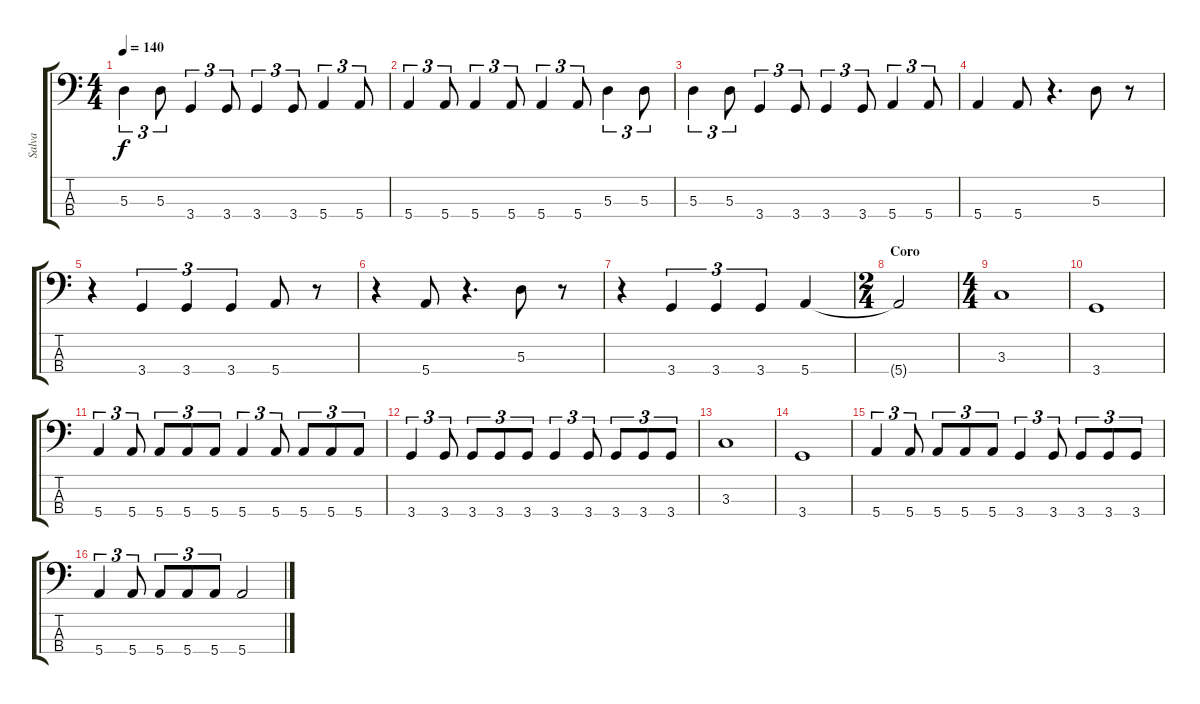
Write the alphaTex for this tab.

\track ("Salva" "Salva") {instrument electricbassfinger}
\staff {score tabs}
\tuning (G2 D2 A1 E1) {hide}
\ts (4 4)
\tempo 140
\clef f4
\ks c
5.3.4{tu (3 2) dy f} 5.3.8{tu (3 2)} 3.4.4{tu (3 2)} 3.4.8{tu (3 2)} 3.4.4{tu (3 2)} 3.4.8{tu (3 2)} 5.4.4{tu (3 2)} 5.4.8{tu (3 2)} |
5.4.4{tu (3 2)} 5.4.8{tu (3 2)} 5.4.4{tu (3 2)} 5.4.8{tu (3 2)} 5.4.4{tu (3 2)} 5.4.8{tu (3 2)} 5.3.4{tu (3 2)} 5.3.8{tu (3 2)} |
5.3.4{tu (3 2)} 5.3.8{tu (3 2)} 3.4.4{tu (3 2)} 3.4.8{tu (3 2)} 3.4.4{tu (3 2)} 3.4.8{tu (3 2)} 5.4.4{tu (3 2)} 5.4.8{tu (3 2)} |
5.4.4 5.4.8 r.4{d} 5.3.8 r.8 |
r.4 3.4.4{tu (3 2)} 3.4.4{tu (3 2)} 3.4.4{tu (3 2)} 5.4.8 r.8 |
r.4 5.4.8 r.4{d} 5.3.8 r.8 |
r.4 3.4.4{tu (3 2)} 3.4.4{tu (3 2)} 3.4.4{tu (3 2)} 5.4.4 |
\ts (2 4)
\section ("" "Coro")
5.4{t}.2 |
\ts (4 4)
3.3.1 |
3.4.1 |
5.4.4{tu (3 2)} 5.4.8{tu (3 2)} 5.4.8{tu (3 2)} 5.4.8{tu (3 2)} 5.4.8{tu (3 2)} 5.4.4{tu (3 2)} 5.4.8{tu (3 2)} 5.4.8{tu (3 2)} 5.4.8{tu (3 2)} 5.4.8{tu (3 2)} |
3.4.4{tu (3 2)} 3.4.8{tu (3 2)} 3.4.8{tu (3 2)} 3.4.8{tu (3 2)} 3.4.8{tu (3 2)} 3.4.4{tu (3 2)} 3.4.8{tu (3 2)} 3.4.8{tu (3 2)} 3.4.8{tu (3 2)} 3.4.8{tu (3 2)} |
3.3.1 |
3.4.1 |
5.4.4{tu (3 2)} 5.4.8{tu (3 2)} 5.4.8{tu (3 2)} 5.4.8{tu (3 2)} 5.4.8{tu (3 2)} 3.4.4{tu (3 2)} 3.4.8{tu (3 2)} 3.4.8{tu (3 2)} 3.4.8{tu (3 2)} 3.4.8{tu (3 2)} |
5.4.4{tu (3 2)} 5.4.8{tu (3 2)} 5.4.8{tu (3 2)} 5.4.8{tu (3 2)} 5.4.8{tu (3 2)} 5.4.2
